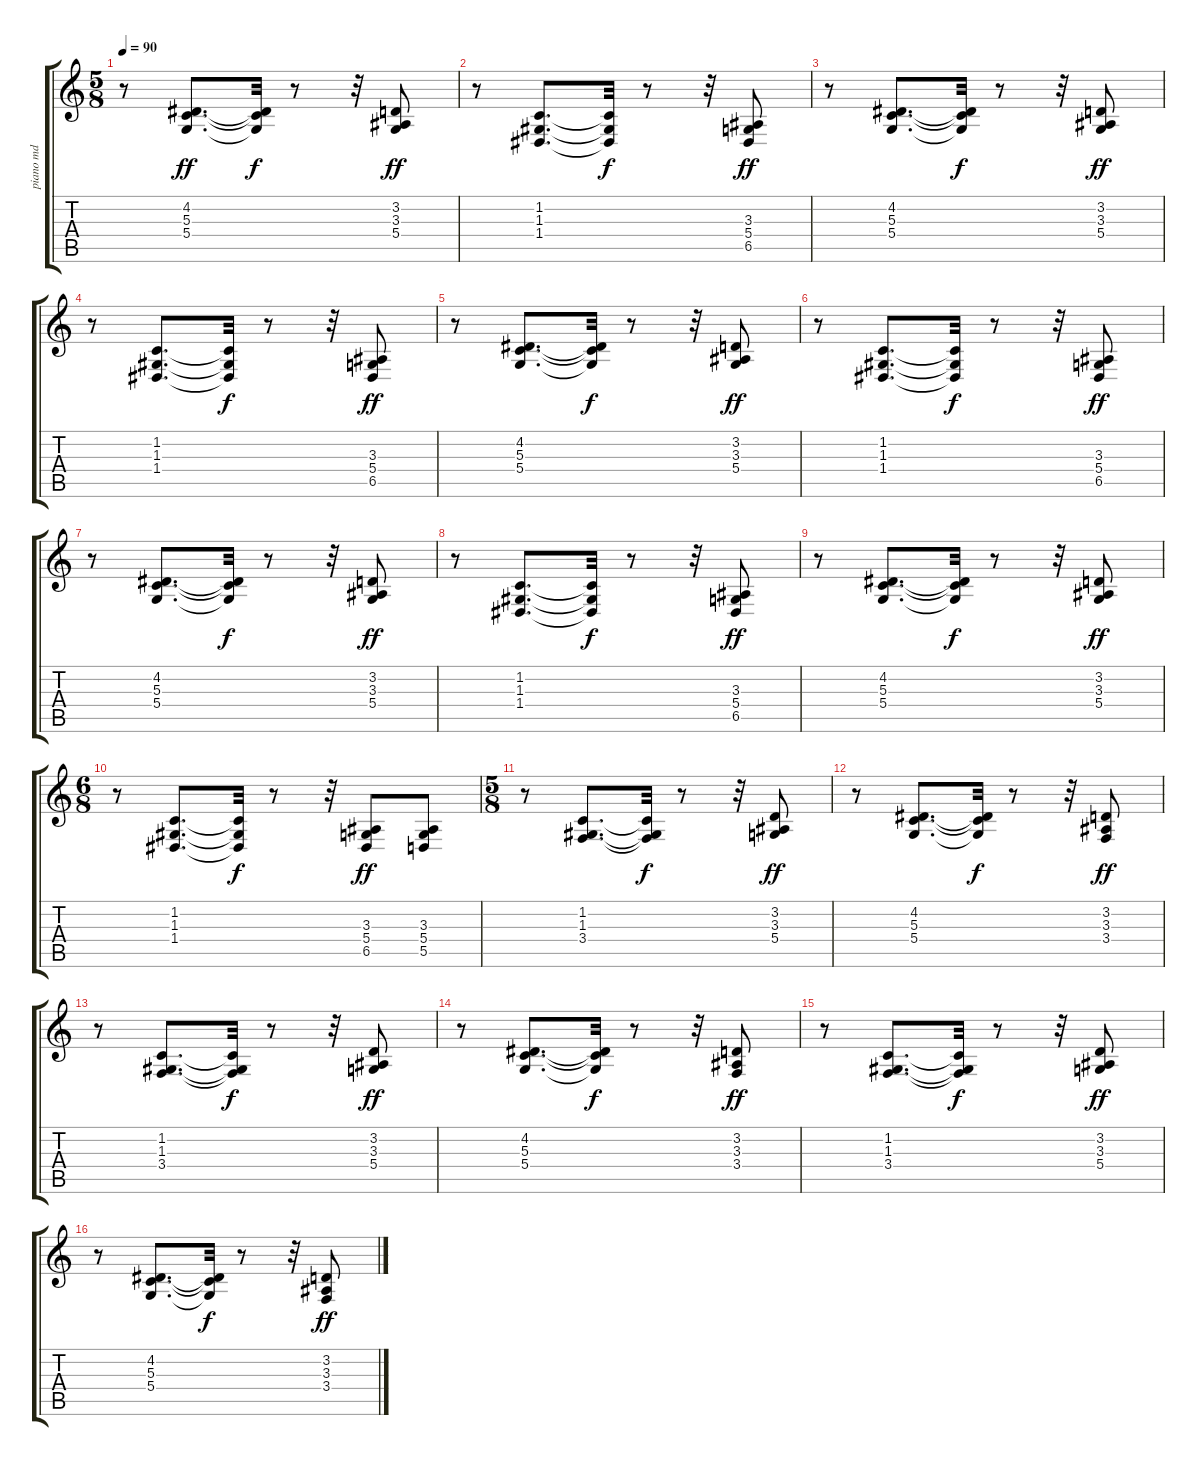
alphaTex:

\track ("piano md" "piano md") {instrument acousticgrandpiano}
\staff {score tabs}
\tuning (E4 B3 G3 D3 A2 E2) {hide}
\ts (5 8)
\tempo 90
\clef g2
\ks c
r.8{dy ff} (4.2 5.3 5.4).8{d} (4.2{t} 5.3{t} 5.4{t}).32{dy f} r.8 r.32 (3.2 3.3 5.4).8{dy ff} |
r.8 (1.2 1.3 1.4).8{d} (1.2{t} 1.3{t} 1.4{t}).32{dy f} r.8 r.32 (3.3 5.4 6.5).8{dy ff} |
r.8 (4.2 5.3 5.4).8{d} (4.2{t} 5.3{t} 5.4{t}).32{dy f} r.8 r.32 (3.2 3.3 5.4).8{dy ff} |
r.8 (1.2 1.3 1.4).8{d} (1.2{t} 1.3{t} 1.4{t}).32{dy f} r.8 r.32 (3.3 5.4 6.5).8{dy ff} |
r.8 (4.2 5.3 5.4).8{d} (4.2{t} 5.3{t} 5.4{t}).32{dy f} r.8 r.32 (3.2 3.3 5.4).8{dy ff} |
r.8 (1.2 1.3 1.4).8{d} (1.2{t} 1.3{t} 1.4{t}).32{dy f} r.8 r.32 (3.3 5.4 6.5).8{dy ff} |
r.8 (4.2 5.3 5.4).8{d} (4.2{t} 5.3{t} 5.4{t}).32{dy f} r.8 r.32 (3.2 3.3 5.4).8{dy ff} |
r.8 (1.2 1.3 1.4).8{d} (1.2{t} 1.3{t} 1.4{t}).32{dy f} r.8 r.32 (3.3 5.4 6.5).8{dy ff} |
r.8 (4.2 5.3 5.4).8{d} (4.2{t} 5.3{t} 5.4{t}).32{dy f} r.8 r.32 (3.2 3.3 5.4).8{dy ff} |
\ts (6 8)
r.8 (1.2 1.3 1.4).8{d} (1.2{t} 1.3{t} 1.4{t}).32{dy f} r.8 r.32 (3.3 5.4 6.5).8{dy ff} (3.3 5.4 5.5).8 |
\ts (5 8)
r.8 (1.2 1.3 3.4).8{d} (1.2{t} 1.3{t} 3.4{t}).32{dy f} r.8 r.32 (3.2 3.3 5.4).8{dy ff} |
r.8 (4.2 5.3 5.4).8{d} (4.2{t} 5.3{t} 5.4{t}).32{dy f} r.8 r.32 (3.2 3.3 3.4).8{dy ff} |
r.8 (1.2 1.3 3.4).8{d} (1.2{t} 1.3{t} 3.4{t}).32{dy f} r.8 r.32 (3.2 3.3 5.4).8{dy ff} |
r.8 (4.2 5.3 5.4).8{d} (4.2{t} 5.3{t} 5.4{t}).32{dy f} r.8 r.32 (3.2 3.3 3.4).8{dy ff} |
r.8 (1.2 1.3 3.4).8{d} (1.2{t} 1.3{t} 3.4{t}).32{dy f} r.8 r.32 (3.2 3.3 5.4).8{dy ff} |
r.8 (4.2 5.3 5.4).8{d} (4.2{t} 5.3{t} 5.4{t}).32{dy f} r.8 r.32 (3.2 3.3 3.4).8{dy ff}
